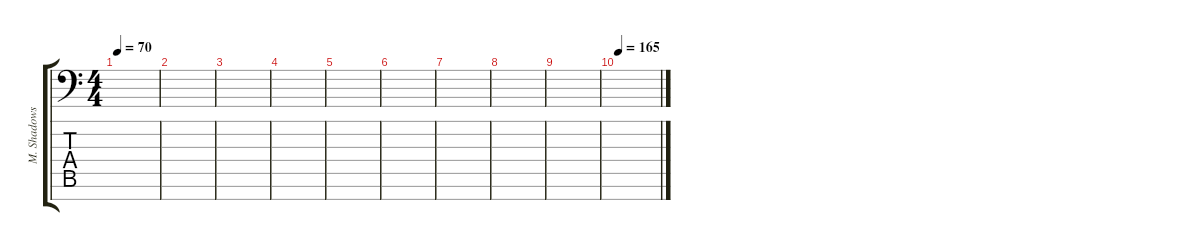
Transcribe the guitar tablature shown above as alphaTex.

\track ("M. Shadows -- Lead Vocals" "M. Shadows") {instrument overdrivenguitar}
\staff {score tabs}
\tuning (E4 B3 G3 D3 A2 E2 C-1) {hide}
\ts (4 4)
\tempo 70
\clef f4
\ks c
|
|
|
|
|
|
|
|
|
\tempo 165
